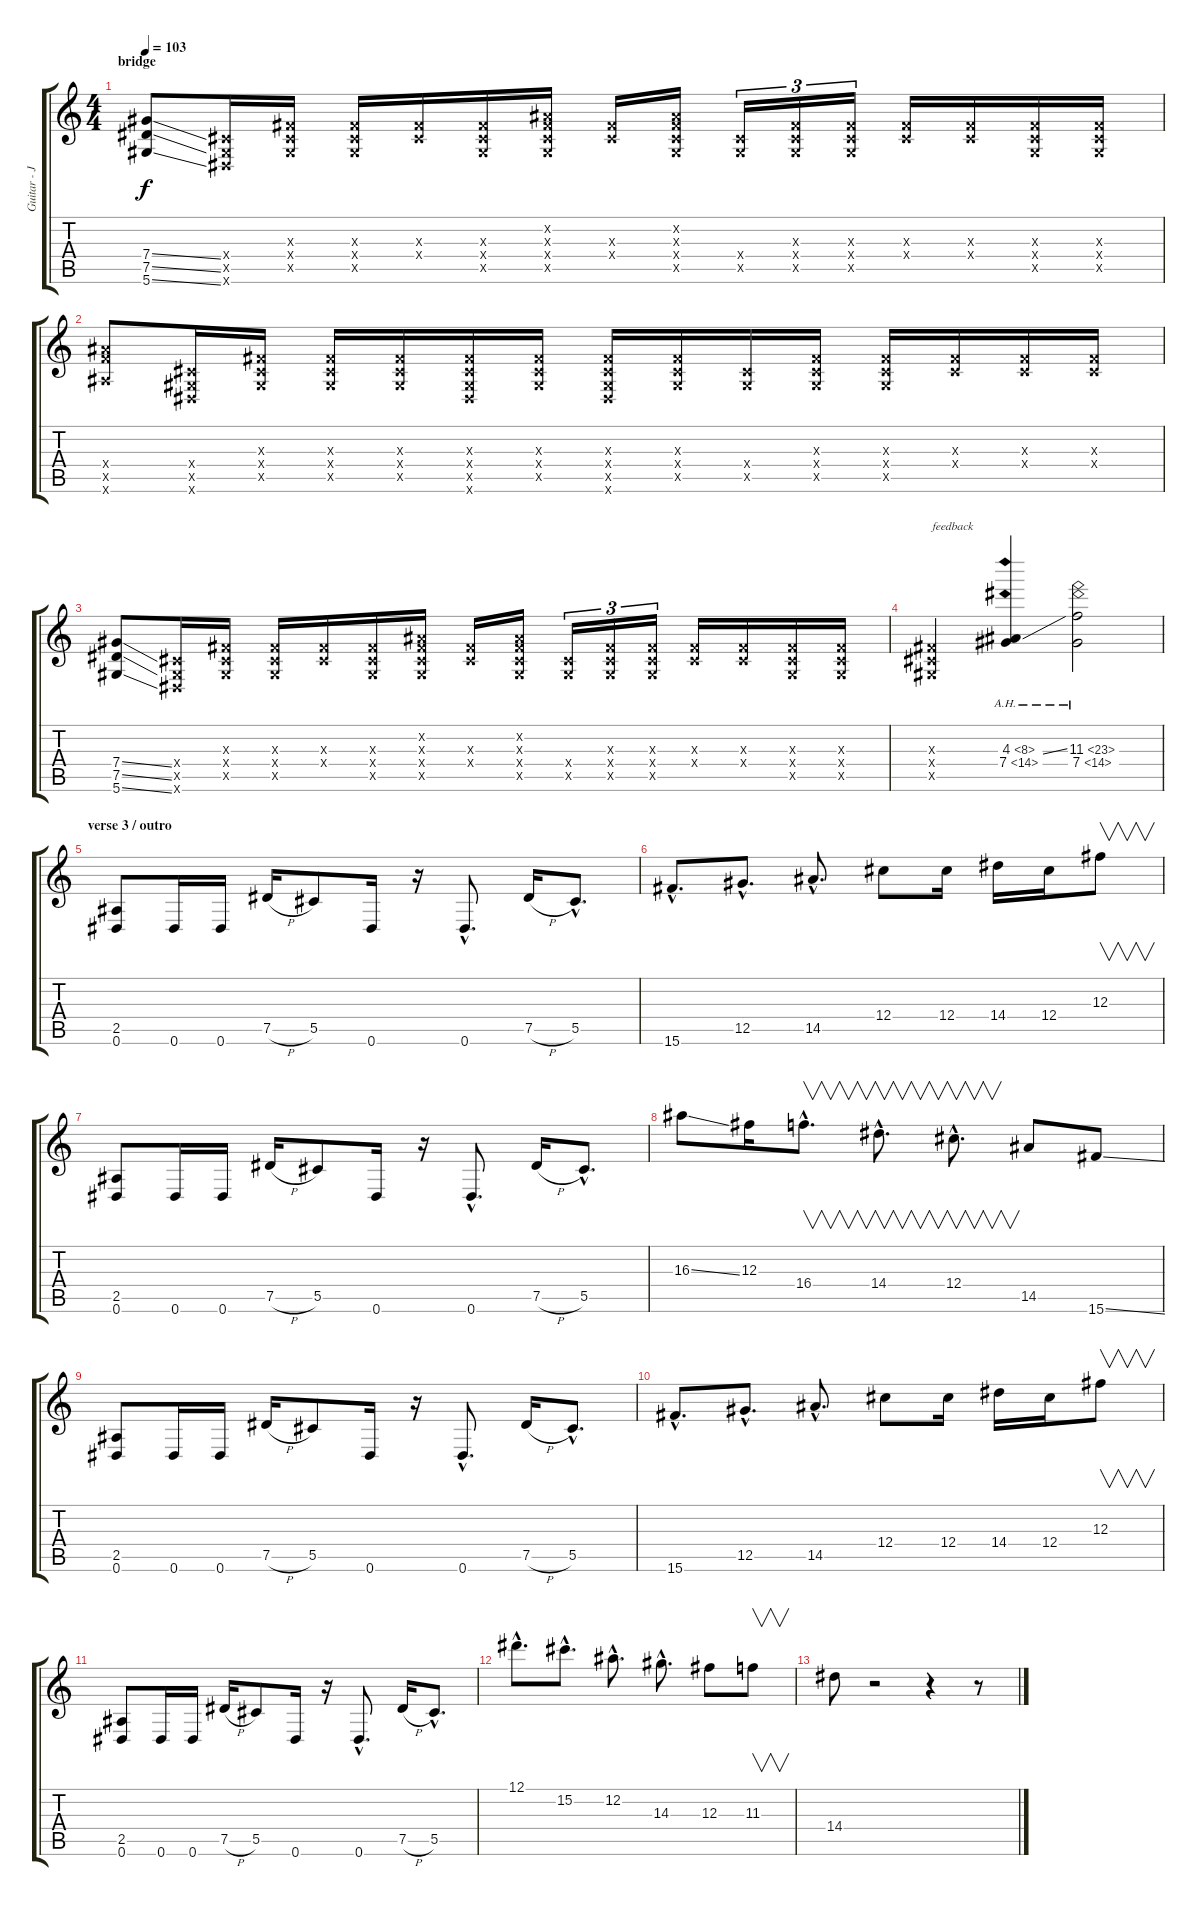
\track ("Guitar - James (leads)" "Guitar - J") {instrument overdrivenguitar}
\staff {score tabs}
\tuning (Eb4 Bb3 Gb3 Db3 Ab2 Eb2) {hide}
\ts (4 4)
\section ("" "bridge")
\tempo 103
\clef g2
\ks c
(7.4{ss} 7.5{ss} 5.6{ss}).8{dy f balance 16 instrument guitarfretnoise} (0.4{x} 0.5{x} 0.6{x}).16{balance 0} (0.3{x} 0.4{x} 0.5{x}).16 (0.3{x} 0.4{x} 0.5{x}).16 (0.3{x} 0.4{x}).16 (0.3{x} 0.4{x} 0.5{x}).16 (0.2{x} 0.3{x} 0.4{x} 0.5{x}).16 (0.3{x} 0.4{x}).16 (0.2{x} 0.3{x} 0.4{x} 0.5{x}).16 (0.4{x} 0.5{x}).16{tu (3 2)} (0.3{x} 0.4{x} 0.5{x}).16{tu (3 2)} (0.3{x} 0.4{x} 0.5{x}).16{tu (3 2)} (0.3{x} 0.4{x}).16 (0.3{x} 0.4{x}).16 (0.3{x} 0.4{x} 0.5{x}).16 (0.3{x} 0.4{x} 0.5{x}).16 |
(9.4{x} 9.5{x} 7.6{x}).8 (0.4{x} 0.5{x} 0.6{x}).16 (0.3{x} 0.4{x} 0.5{x}).16{balance 13} (0.3{x} 0.4{x} 0.5{x}).16 (0.3{x} 0.4{x} 0.5{x}).16 (0.3{x} 0.4{x} 0.5{x} 0.6{x}).16 (0.3{x} 0.4{x} 0.5{x}).16 (0.3{x} 0.4{x} 0.5{x} 0.6{x}).16 (0.3{x} 0.4{x} 0.5{x}).16 (0.4{x} 0.5{x}).16 (0.3{x} 0.4{x} 0.5{x}).16 (0.3{x} 0.4{x} 0.5{x}).16 (0.3{x} 0.4{x}).16 (0.3{x} 0.4{x}).16 (0.3{x} 0.4{x}).16 |
(7.4{ss} 7.5{ss} 5.6{ss}).8{balance 16 instrument guitarfretnoise} (0.4{x} 0.5{x} 0.6{x}).16{balance 0} (0.3{x} 0.4{x} 0.5{x}).16 (0.3{x} 0.4{x} 0.5{x}).16 (0.3{x} 0.4{x}).16 (0.3{x} 0.4{x} 0.5{x}).16 (0.2{x} 0.3{x} 0.4{x} 0.5{x}).16 (0.3{x} 0.4{x}).16 (0.2{x} 0.3{x} 0.4{x} 0.5{x}).16 (0.4{x} 0.5{x}).16{tu (3 2)} (0.3{x} 0.4{x} 0.5{x}).16{tu (3 2)} (0.3{x} 0.4{x} 0.5{x}).16{tu (3 2)} (0.3{x} 0.4{x}).16 (0.3{x} 0.4{x}).16 (0.3{x} 0.4{x} 0.5{x}).16 (0.3{x} 0.4{x} 0.5{x}).16 |
(0.3{x} 0.4{x} 0.5{x}).4{txt "feedback"} (4.3{ah 4 ss} 7.4{ah 7}).4{instrument overdrivenguitar} (11.3{ah 12} 7.4{ah 7}).2 |
\section ("" "verse 3 / outro")
(2.5 0.6).8 0.6.16 0.6.16 7.5{h}.16 5.5.8 0.6.16 r.16 0.6{hac}.8{d} 7.5{h}.16 5.5{hac}.8{d} |
15.6{hac}.8{d} 12.5{hac}.8{d} 14.5{hac}.8{d} 12.4.8 12.4.16 14.4.16 12.4.16 12.3.8{v} |
(2.5 0.6).8 0.6.16 0.6.16 7.5{h}.16 5.5.8 0.6.16 r.16 0.6{hac}.8{d} 7.5{h}.16 5.5{hac}.8{d} |
16.3{ss}.8 12.3.16 16.4{hac}.8{v d} 14.4{hac}.8{v d} 12.4{hac}.8{v d} 14.5.8 15.6{ss}.8 |
(2.5 0.6).8 0.6.16 0.6.16 7.5{h}.16 5.5.8 0.6.16 r.16 0.6{hac}.8{d} 7.5{h}.16 5.5{hac}.8{d} |
15.6{hac}.8{d} 12.5{hac}.8{d} 14.5{hac}.8{d} 12.4.8 12.4.16 14.4.16 12.4.16 12.3.8{v} |
(2.5 0.6).8 0.6.16 0.6.16 7.5{h}.16 5.5.8 0.6.16 r.16 0.6{hac}.8{d} 7.5{h}.16 5.5{hac}.8{d} |
12.1{hac}.8{d} 15.2{hac}.8{d} 12.2{hac}.8{d} 14.3{hac}.8{d} 12.3.8 11.3.8{v} |
14.4.8 r.2 r.4 r.8
